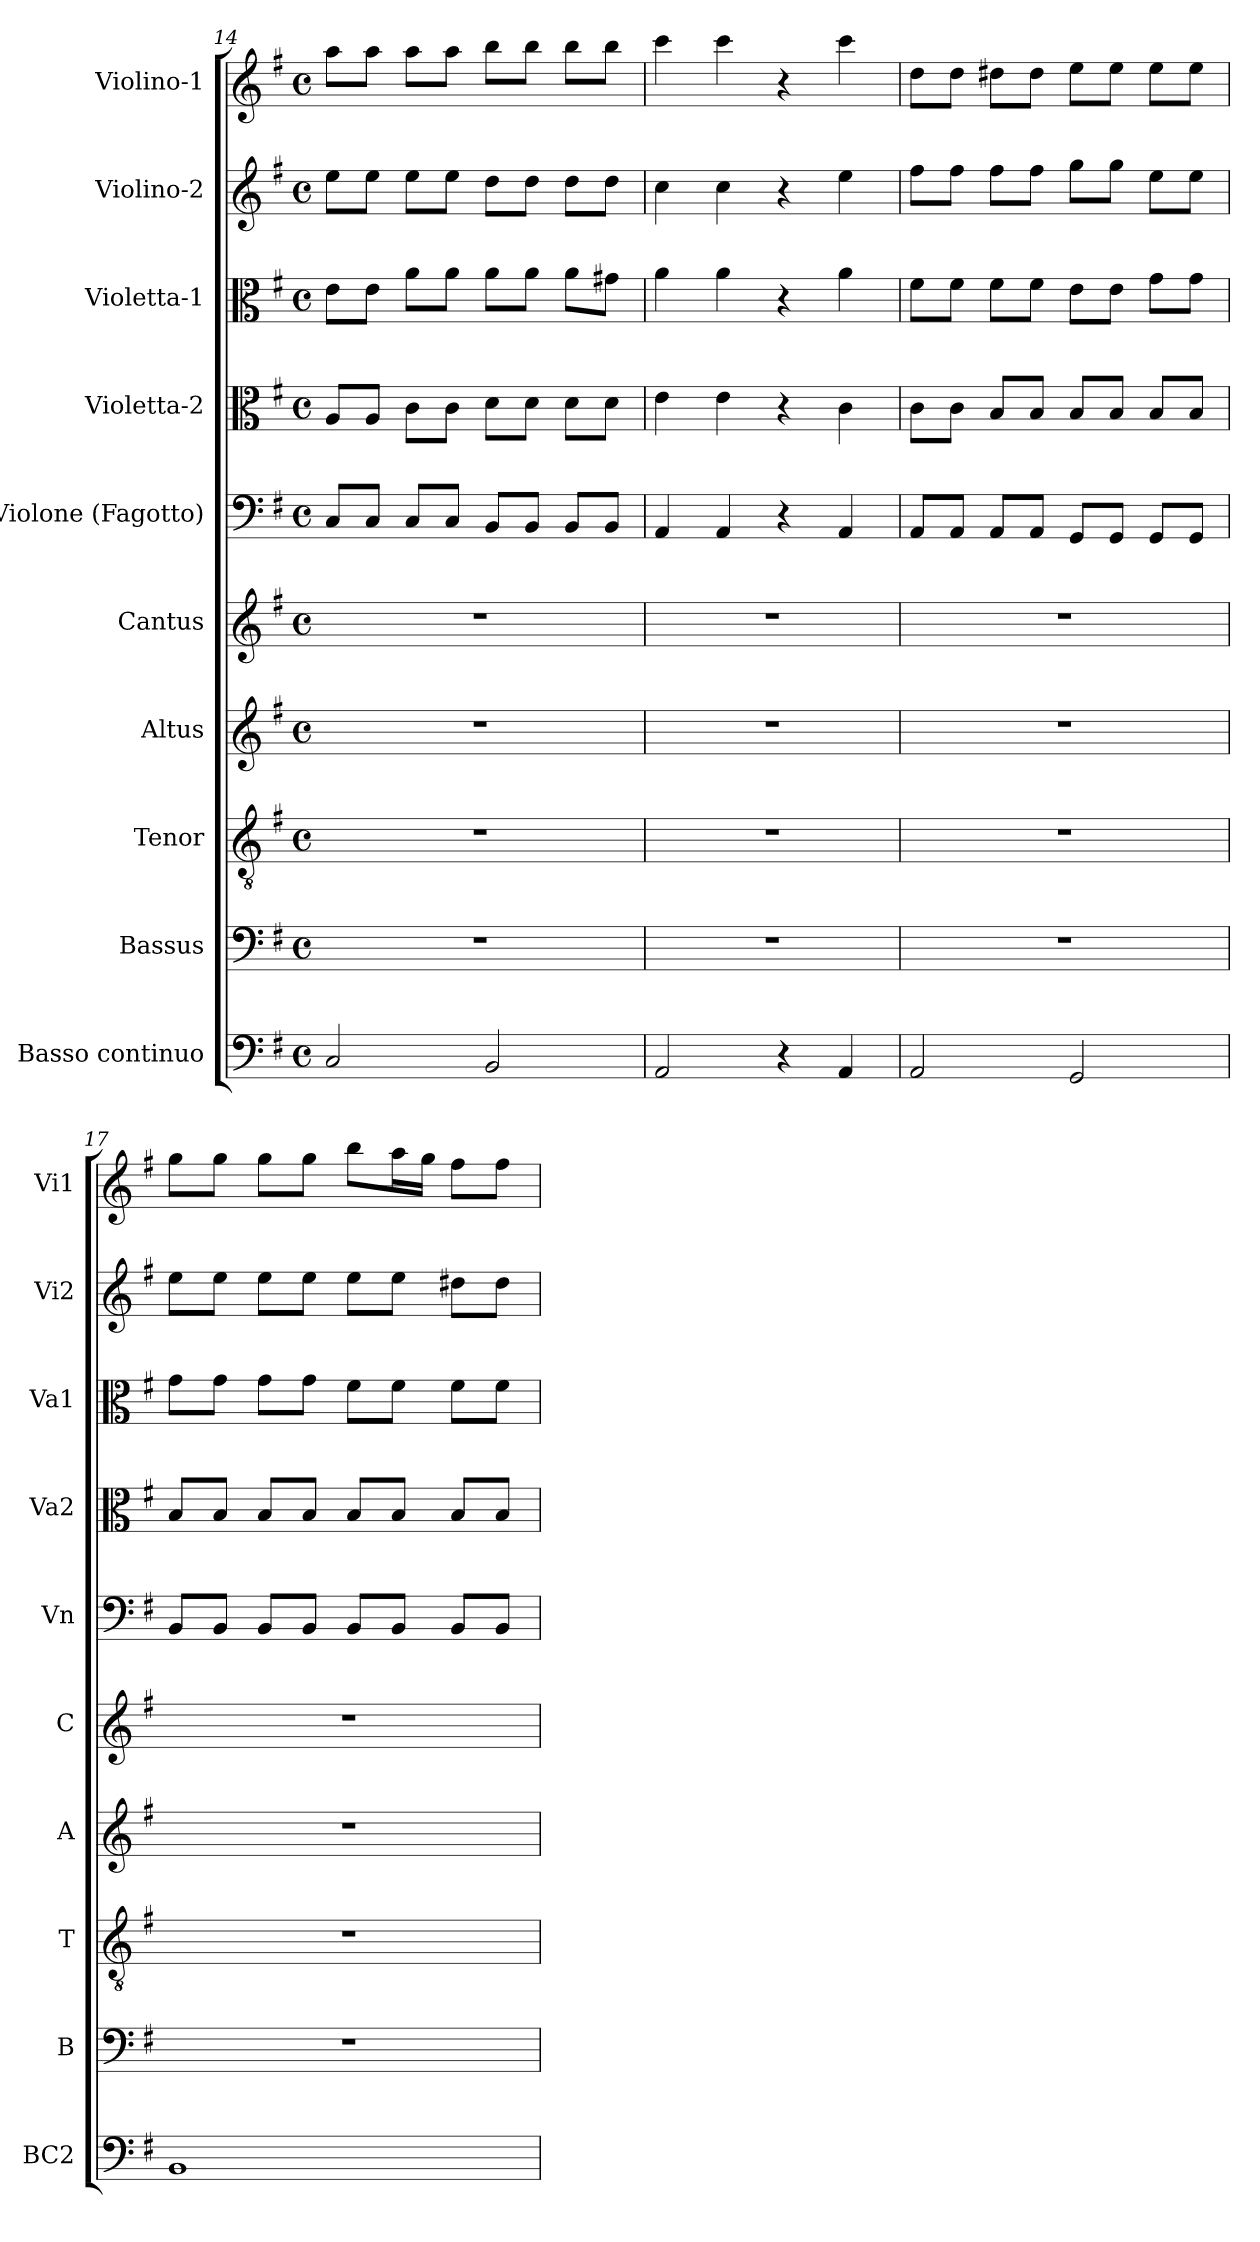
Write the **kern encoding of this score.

**kern	**kern	**kern	**kern	**kern	**kern	**kern	**kern	**kern	**kern
*part10	*part9	*part8	*part7	*part6	*part5	*part4	*part3	*part2	*part1
*staff10	*staff9	*staff8	*staff7	*staff6	*staff5	*staff4	*staff3	*staff2	*staff1
*I"Basso continuo	*I"Bassus	*I"Tenor	*I"Altus	*I"Cantus	*I"Violone (Fagotto)	*I"Violetta-2	*I"Violetta-1	*I"Violino-2	*I"Violino-1
*I'BC2	*I'B	*I'T	*I'A	*I'C	*I'Vn	*I'Va2	*I'Va1	*I'Vi2	*I'Vi1
*clefF4	*clefF4	*clefGv2	*clefG2	*clefG2	*clefF4	*clefC3	*clefC3	*clefG2	*clefG2
*k[f#]	*k[f#]	*k[f#]	*k[f#]	*k[f#]	*k[f#]	*k[f#]	*k[f#]	*k[f#]	*k[f#]
*G:	*G:	*G:	*G:	*G:	*G:	*G:	*G:	*G:	*G:
*M4/4	*M4/4	*M4/4	*M4/4	*M4/4	*M4/4	*M4/4	*M4/4	*M4/4	*M4/4
*met(c)	*met(c)	*met(c)	*met(c)	*met(c)	*met(c)	*met(c)	*met(c)	*met(c)	*met(c)
=14	=14	=14	=14	=14	=14	=14	=14	=14	=14
2C/	1r	1r	1r	1r	8C/L	8A/L	8e\L	8ee\L	8aa\L
.	.	.	.	.	8C/J	8A/J	8e\J	8ee\J	8aa\J
.	.	.	.	.	8C/L	8c\L	8a\L	8ee\L	8aa\L
.	.	.	.	.	8C/J	8c\J	8a\J	8ee\J	8aa\J
2BB/	.	.	.	.	8BB/L	8d\L	8a\L	8dd\L	8bb\L
.	.	.	.	.	8BB/J	8d\J	8a\J	8dd\J	8bb\J
.	.	.	.	.	8BB/L	8d\L	8a\L	8dd\L	8bb\L
.	.	.	.	.	8BB/J	8d\J	8g#X\J	8dd\J	8bb\J
=15	=15	=15	=15	=15	=15	=15	=15	=15	=15
2AA/	1r	1r	1r	1r	4AA/	4e\	4a\	4cc\	4ccc\
.	.	.	.	.	4AA/	4e\	4a\	4cc\	4ccc\
4r	.	.	.	.	4r	4r	4r	4r	4r
4AA/	.	.	.	.	4AA/	4c\	4a\	4ee\	4ccc\
!!LO:LB:g=z
=16	=16	=16	=16	=16	=16	=16	=16	=16	=16
2AA/	1r	1r	1r	1r	8AA/L	8c\L	8f#\L	8ff#\L	8dd\L
.	.	.	.	.	8AA/J	8c\J	8f#\J	8ff#\J	8dd\J
.	.	.	.	.	8AA/L	8B/L	8f#\L	8ff#\L	8dd#X\L
.	.	.	.	.	8AA/J	8B/J	8f#\J	8ff#\J	8dd#\J
2GG/	.	.	.	.	8GG/L	8B/L	8e\L	8gg\L	8ee\L
.	.	.	.	.	8GG/J	8B/J	8e\J	8gg\J	8ee\J
.	.	.	.	.	8GG/L	8B/L	8g\L	8ee\L	8ee\L
.	.	.	.	.	8GG/J	8B/J	8g\J	8ee\J	8ee\J
=17	=17	=17	=17	=17	=17	=17	=17	=17	=17
1BB	1r	1r	1r	1r	8BB/L	8B/L	8g\L	8ee\L	8gg\L
.	.	.	.	.	8BB/J	8B/J	8g\J	8ee\J	8gg\J
.	.	.	.	.	8BB/L	8B/L	8g\L	8ee\L	8gg\L
.	.	.	.	.	8BB/J	8B/J	8g\J	8ee\J	8gg\J
.	.	.	.	.	8BB/L	8B/L	8f#\L	8ee\L	8bb\L
.	.	.	.	.	8BB/J	8B/J	8f#\J	8ee\J	16aa\L
.	.	.	.	.	.	.	.	.	16gg\JJ
.	.	.	.	.	8BB/L	8B/L	8f#\L	8dd#X\L	8ff#\L
.	.	.	.	.	8BB/J	8B/J	8f#\J	8dd#\J	8ff#\J
=	=	=	=	=	=	=	=	=	=
*-	*-	*-	*-	*-	*-	*-	*-	*-	*-
